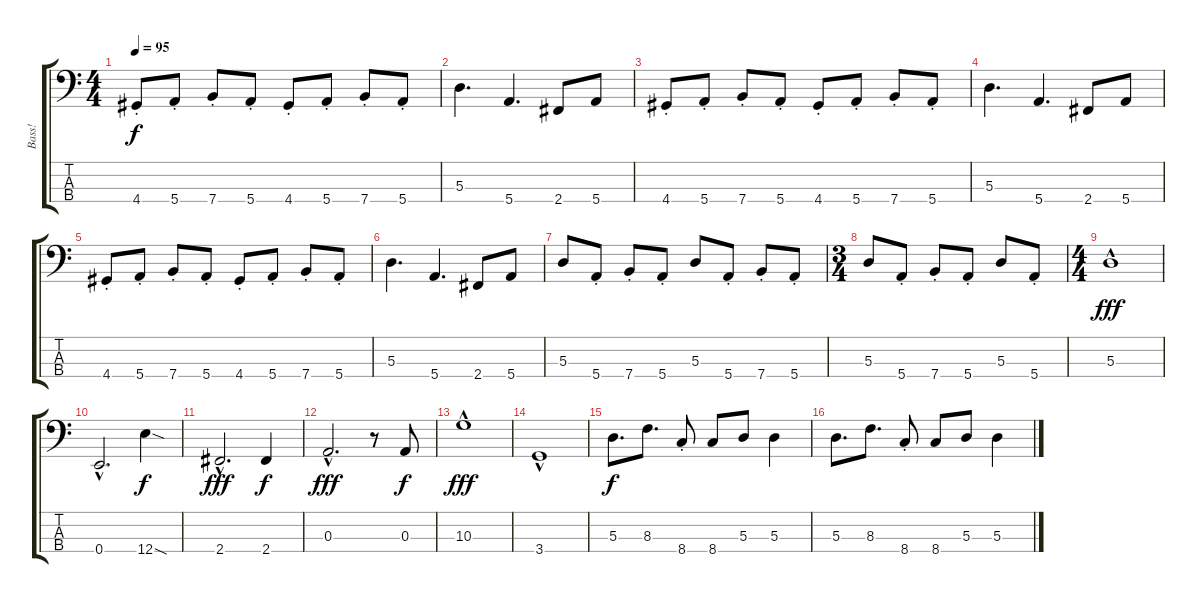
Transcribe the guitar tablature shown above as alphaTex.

\track ("Bass!" "Bass!") {instrument electricbassfinger}
\staff {score tabs}
\tuning (G2 D2 A1 E1) {hide}
\ts (4 4)
\tempo 95
\clef f4
\ks c
4.4{st}.8{dy f} 5.4{st}.8 7.4{st}.8 5.4{st}.8 4.4{st}.8 5.4{st}.8 7.4{st}.8 5.4{st}.8 |
5.3.4{d} 5.4.4{d} 2.4.8 5.4.8 |
4.4{st}.8 5.4{st}.8 7.4{st}.8 5.4{st}.8 4.4{st}.8 5.4{st}.8 7.4{st}.8 5.4{st}.8 |
5.3.4{d} 5.4.4{d} 2.4.8 5.4.8 |
4.4{st}.8 5.4{st}.8 7.4{st}.8 5.4{st}.8 4.4{st}.8 5.4{st}.8 7.4{st}.8 5.4{st}.8 |
5.3.4{d} 5.4.4{d} 2.4.8 5.4.8 |
5.3.8 5.4{st}.8 7.4{st}.8 5.4{st}.8 5.3.8 5.4{st}.8 7.4{st}.8 5.4{st}.8 |
\ts (3 4)
5.3.8 5.4{st}.8 7.4{st}.8 5.4{st}.8 5.3.8 5.4{st}.8 |
\ts (4 4)
5.3{hac}.1{dy fff} |
0.4{hac}.2{d} 12.4{sod}.4{dy f} |
2.4{hac}.2{d dy fff} 2.4.4{dy f} |
0.3{hac}.2{d dy fff} r.8 0.3.8{dy f} |
10.3{hac}.1{dy fff} |
3.4{hac}.1 |
5.3.8{d dy f} 8.3.8{d} 8.4{st}.8 8.4.8 5.3.8 5.3.4 |
5.3.8{d} 8.3.8{d} 8.4{st}.8 8.4.8 5.3.8 5.3.4
